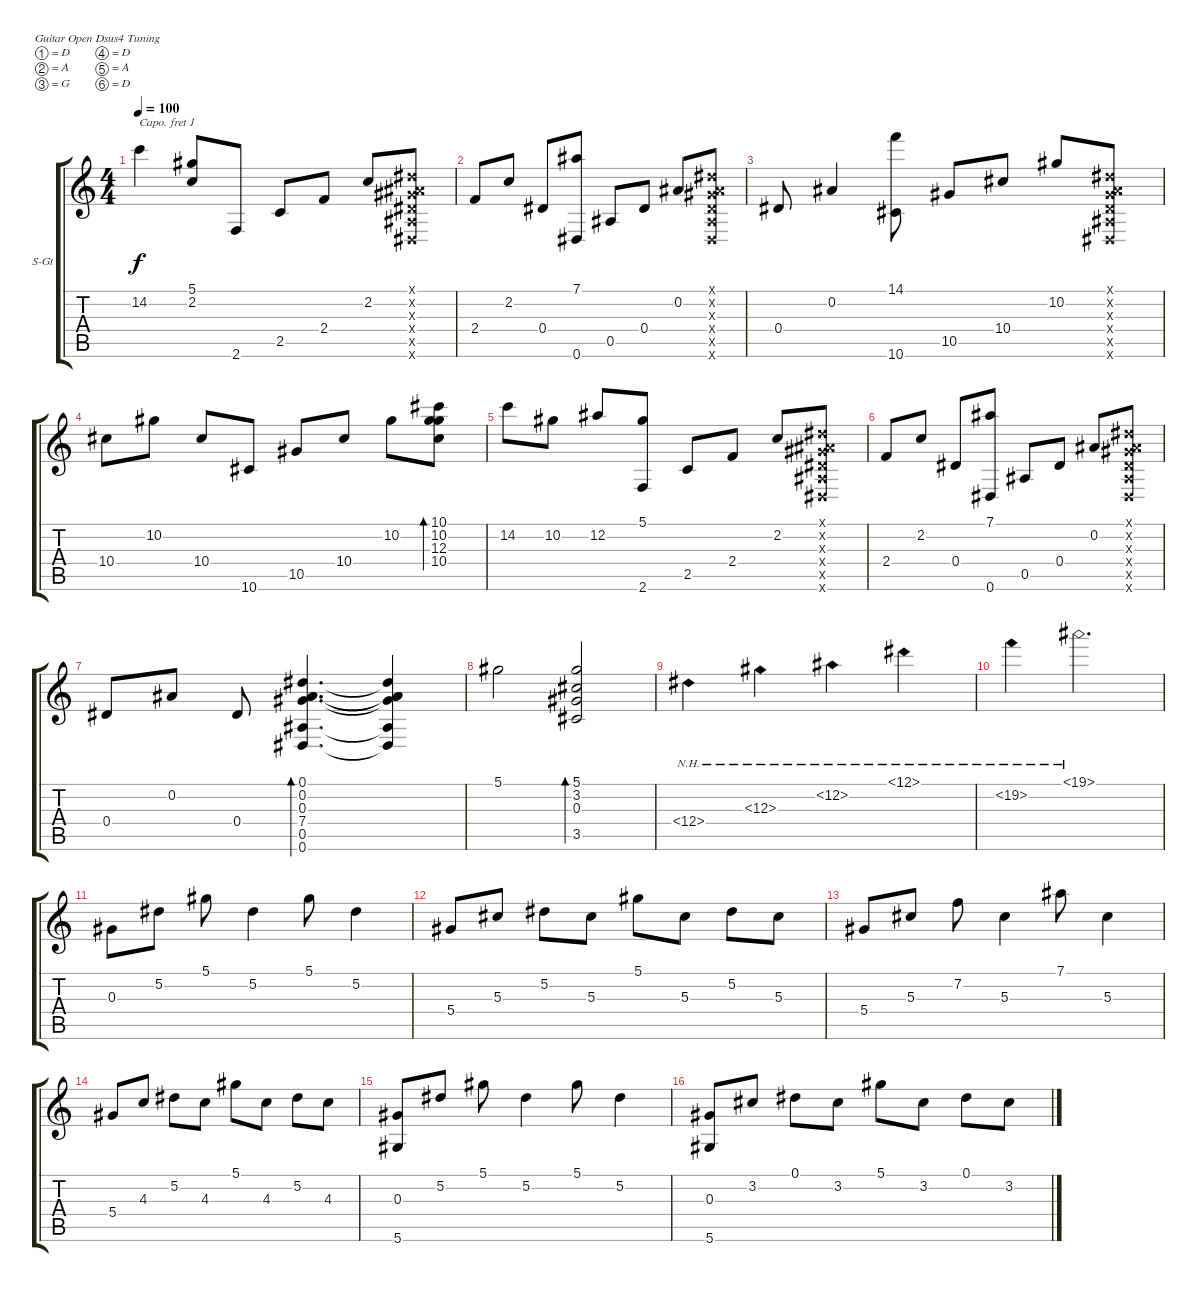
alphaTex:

\bracketExtendMode groupsimilarinstruments
\firstSystemTrackNameOrientation horizontal
\otherSystemsTrackNameOrientation horizontal
\track ("Capo fret 1" "S-Gt") {instrument acousticguitarsteel}
\staff {score tabs}
\capo 1
\tuning (D4 A3 G3 D3 A2 D2)
\ts (4 4)
\tempo 100
\clef g2
\ks c
14.2.4{dy f} (5.1 2.2).8 2.6.8 2.5.8 2.4.8 2.2.8 (0.1{x} 0.2{x} 0.3{x} 0.4{x} 0.5{x} 0.6{x}).8 |
2.4.8 2.2.8 0.4.8 (7.1 0.6).8 0.5.8 0.4.8 0.2.8 (0.1{x} 0.2{x} 0.3{x} 0.4{x} 0.5{x} 0.6{x}).8 |
0.4.8 0.2.4 (14.1 10.6).8 10.5.8 10.4.8 10.2.8 (0.1{x} 0.2{x} 0.3{x} 0.4{x} 0.5{x} 0.6{x}).8 |
10.4.8 10.2.8 10.4.8 10.6.8 10.5.8 10.4.8 10.2.8 (10.1 10.2 12.3 10.4).8{bd 30} |
14.2.8 10.2.8 12.2.8 (5.1 2.6).8 2.5.8 2.4.8 2.2.8 (0.1{x} 0.2{x} 0.3{x} 0.4{x} 0.5{x} 0.6{x}).8 |
2.4.8 2.2.8 0.4.8 (7.1 0.6).8 0.5.8 0.4.8 0.2.8 (0.1{x} 0.2{x} 0.3{x} 0.4{x} 0.5{x} 0.6{x}).8 |
0.4.8 0.2.8 0.4.8 (0.1 0.2 0.3 7.4 0.5 0.6).4{d bd 240} (0.1{t} 0.2{t} 0.3{t} 7.4{t} 0.5{t} 0.6{t}).4 |
5.1.2 (5.1 3.2 0.3 3.5).2{bd 240} |
12.4{nh}.4 12.3{nh}.4 12.2{nh}.4 12.1{nh}.4 |
19.2{nh}.4 19.1{nh}.2{d} |
0.3.8 5.2.8 5.1.8 5.2.4 5.1.8 5.2.4 |
5.4.8 5.3.8 5.2.8 5.3.8 5.1.8 5.3.8 5.2.8 5.3.8 |
5.4.8 5.3.8 7.2.8 5.3.4 7.1.8 5.3.4 |
5.4.8 4.3.8 5.2.8 4.3.8 5.1.8 4.3.8 5.2.8 4.3.8 |
(0.3 5.6).8 5.2.8 5.1.8 5.2.4 5.1.8 5.2.4 |
(0.3 5.6).8 3.2.8 0.1.8 3.2.8 5.1.8 3.2.8 0.1.8 3.2.8
